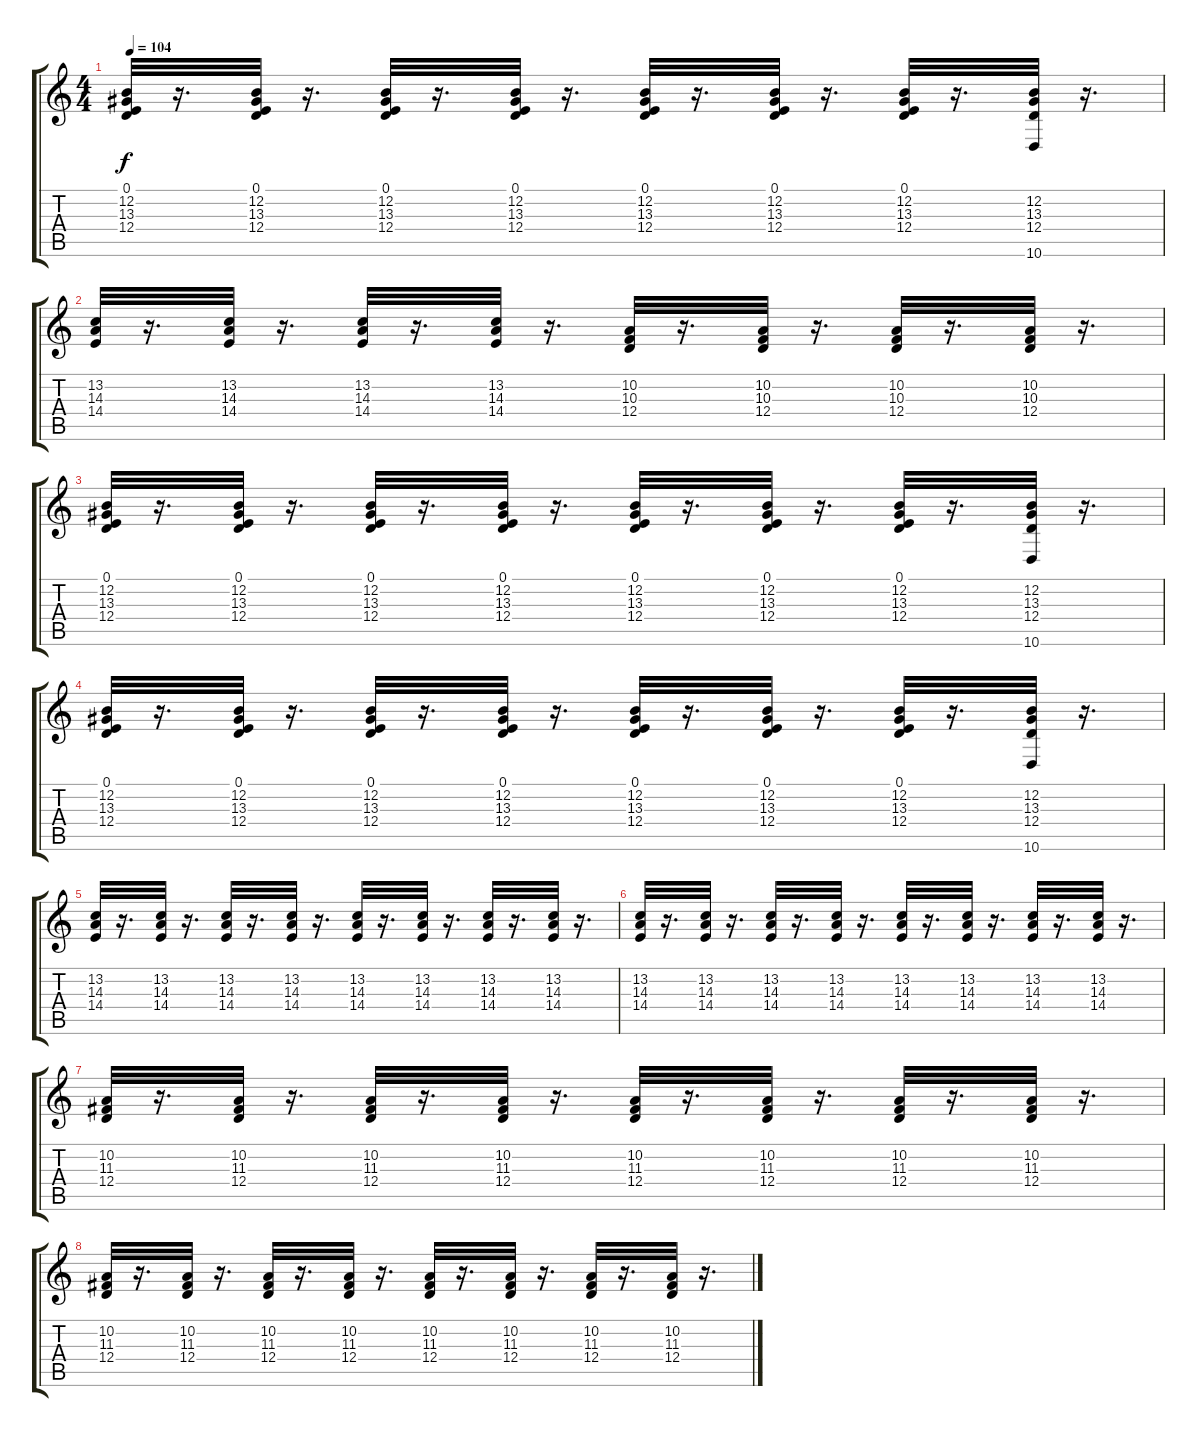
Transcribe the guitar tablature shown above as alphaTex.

\track "" {instrument electricpiano1}
\staff {score tabs}
\tuning (E4 B3 G3 D3 A2 E2) {hide}
\ts (4 4)
\tempo 104
\clef g2
\ks c
(0.1 12.2 13.3 12.4).32{dy f} r.16{d} (0.1 12.2 13.3 12.4).32 r.16{d} (0.1 12.2 13.3 12.4).32 r.16{d} (0.1 12.2 13.3 12.4).32 r.16{d} (0.1 12.2 13.3 12.4).32 r.16{d} (0.1 12.2 13.3 12.4).32 r.16{d} (0.1 12.2 13.3 12.4).32 r.16{d} (12.2 13.3 12.4 10.6).32 r.16{d} |
(13.2 14.3 14.4).32 r.16{d} (13.2 14.3 14.4).32 r.16{d} (13.2 14.3 14.4).32 r.16{d} (13.2 14.3 14.4).32 r.16{d} (10.2 10.3 12.4).32 r.16{d} (10.2 10.3 12.4).32 r.16{d} (10.2 10.3 12.4).32 r.16{d} (10.2 10.3 12.4).32 r.16{d} |
(0.1 12.2 13.3 12.4).32 r.16{d} (0.1 12.2 13.3 12.4).32 r.16{d} (0.1 12.2 13.3 12.4).32 r.16{d} (0.1 12.2 13.3 12.4).32 r.16{d} (0.1 12.2 13.3 12.4).32 r.16{d} (0.1 12.2 13.3 12.4).32 r.16{d} (0.1 12.2 13.3 12.4).32 r.16{d} (12.2 13.3 12.4 10.6).32 r.16{d} |
(0.1 12.2 13.3 12.4).32 r.16{d} (0.1 12.2 13.3 12.4).32 r.16{d} (0.1 12.2 13.3 12.4).32 r.16{d} (0.1 12.2 13.3 12.4).32 r.16{d} (0.1 12.2 13.3 12.4).32 r.16{d} (0.1 12.2 13.3 12.4).32 r.16{d} (0.1 12.2 13.3 12.4).32 r.16{d} (12.2 13.3 12.4 10.6).32 r.16{d} |
(13.2 14.3 14.4).32 r.16{d} (13.2 14.3 14.4).32 r.16{d} (13.2 14.3 14.4).32 r.16{d} (13.2 14.3 14.4).32 r.16{d} (13.2 14.3 14.4).32 r.16{d} (13.2 14.3 14.4).32 r.16{d} (13.2 14.3 14.4).32 r.16{d} (13.2 14.3 14.4).32 r.16{d} |
(13.2 14.3 14.4).32 r.16{d} (13.2 14.3 14.4).32 r.16{d} (13.2 14.3 14.4).32 r.16{d} (13.2 14.3 14.4).32 r.16{d} (13.2 14.3 14.4).32 r.16{d} (13.2 14.3 14.4).32 r.16{d} (13.2 14.3 14.4).32 r.16{d} (13.2 14.3 14.4).32 r.16{d} |
(10.2 11.3 12.4).32 r.16{d} (10.2 11.3 12.4).32 r.16{d} (10.2 11.3 12.4).32 r.16{d} (10.2 11.3 12.4).32 r.16{d} (10.2 11.3 12.4).32 r.16{d} (10.2 11.3 12.4).32 r.16{d} (10.2 11.3 12.4).32 r.16{d} (10.2 11.3 12.4).32 r.16{d} |
(10.2 11.3 12.4).32 r.16{d} (10.2 11.3 12.4).32 r.16{d} (10.2 11.3 12.4).32 r.16{d} (10.2 11.3 12.4).32 r.16{d} (10.2 11.3 12.4).32 r.16{d} (10.2 11.3 12.4).32 r.16{d} (10.2 11.3 12.4).32 r.16{d} (10.2 11.3 12.4).32 r.16{d}
